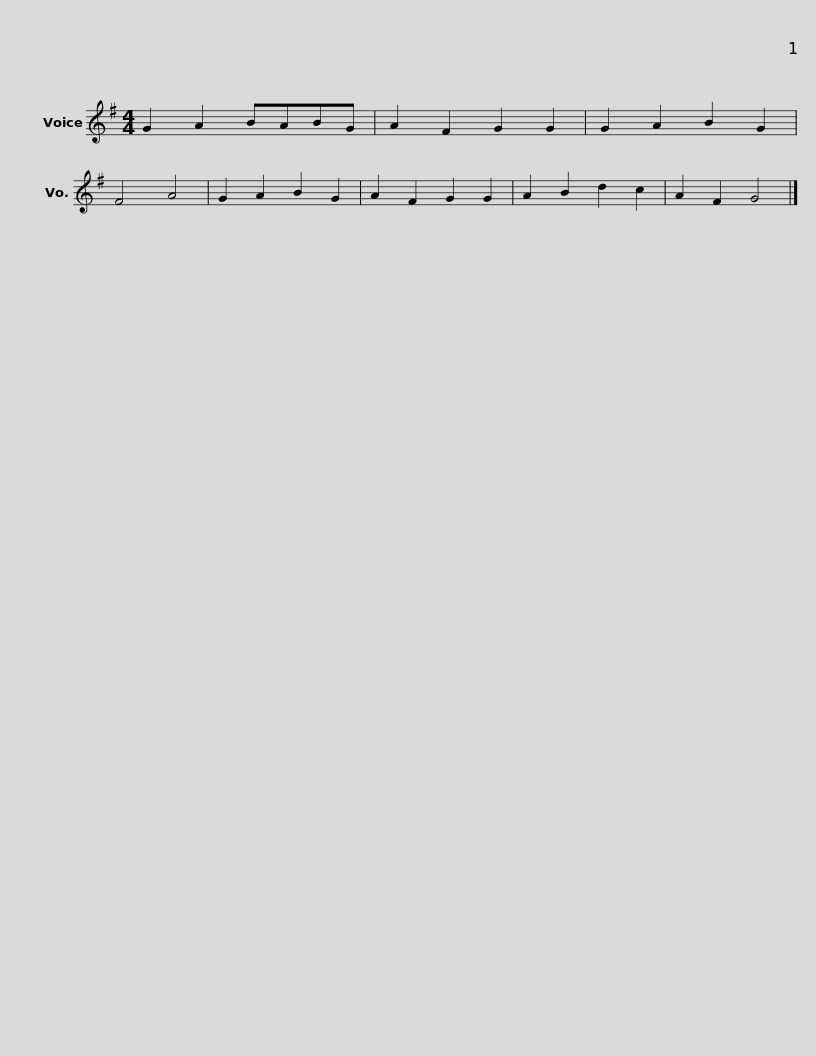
X:1
L:1/8
M:4/4
I:linebreak $
K:G
V:1 treble
V:1
 G2 A2 BABG | A2 F2 G2 G2 | G2 A2 B2 G2 | F4 A4 | G2 A2 B2 G2 | %5
 A2 F2 G2 G2 | A2 B2 d2 c2 | A2 F2 G4 |] %8
